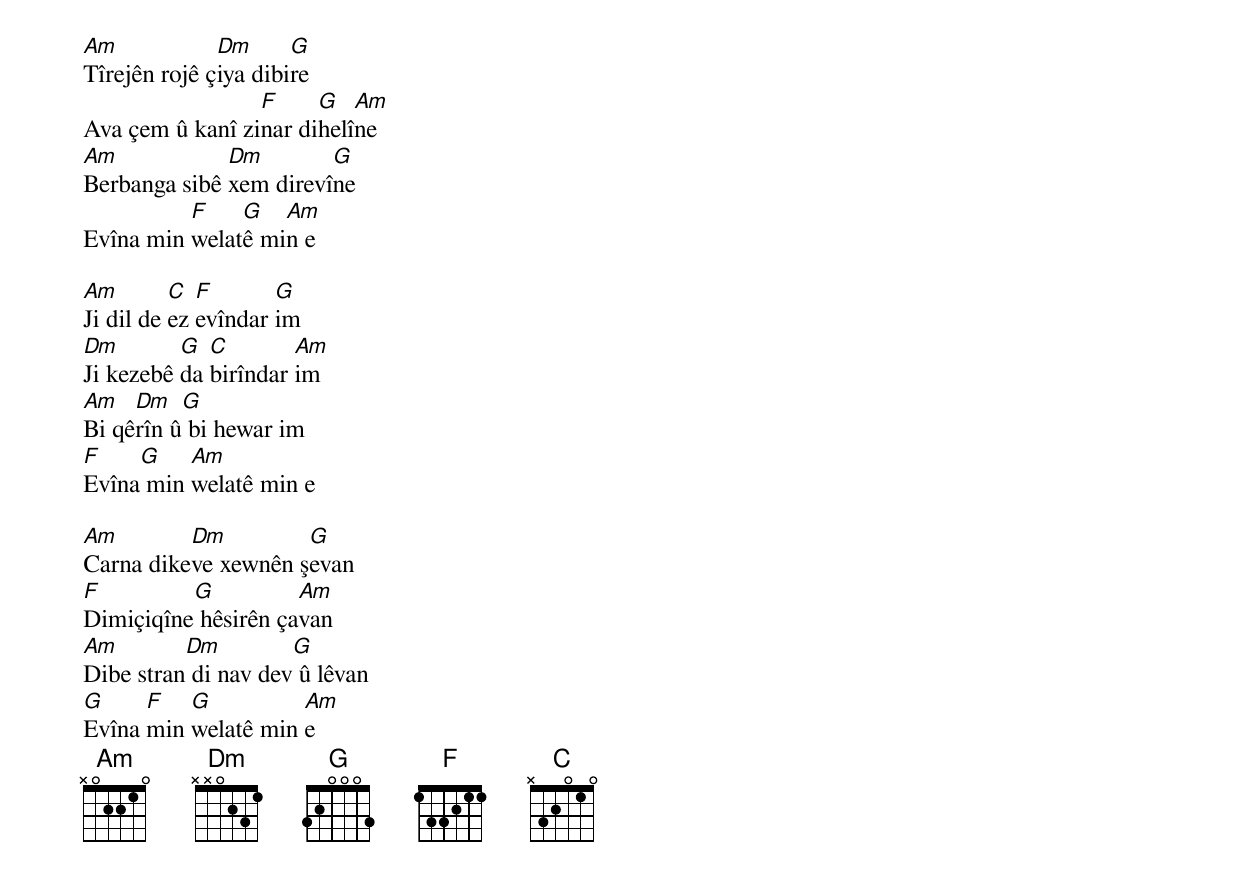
Am            Dm      G
Tîrejên rojê çiya dibire
                 F     G   Am
Ava çem û kanî zinar dihelîne
Am            Dm        G
Berbanga sibê xem direvîne
          F    G   Am
Evîna min welatê min e

Am        C  F       G
Ji dil de ez evîndar im
Dm        G  C        Am
Ji kezebê da birîndar im
Am   Dm   G
Bi qêrîn û bi hewar im
F    G    Am
Evîna min welatê min e

Am        Dm         G
Carna dikeve xewnên şevan
F         G          Am
Dimiçiqîne hêsirên çavan
Am        Dm         G
Dibe stran di nav dev û lêvan
G     F   G          Am
Evîna min welatê min e
